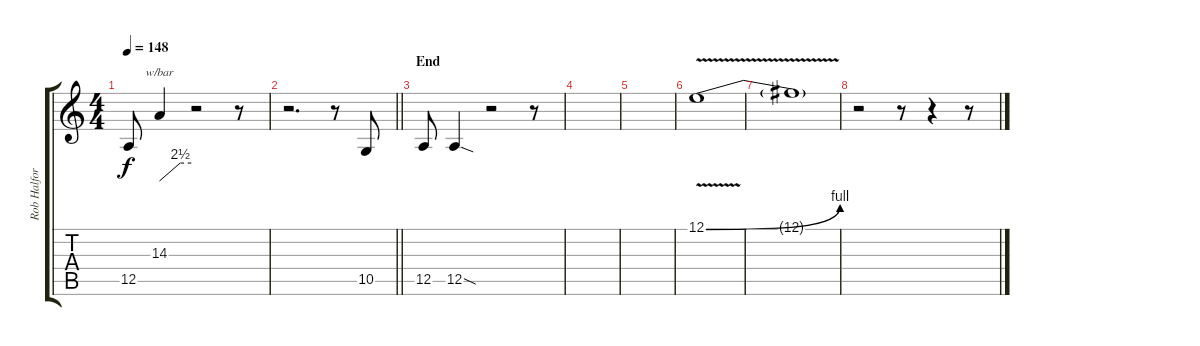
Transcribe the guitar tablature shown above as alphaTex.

\track ("Rob Halford" "Rob Halfor") {instrument violin}
\staff {score tabs}
\tuning (E4 B3 G3 D3 A2 E2) {hide}
\ts (4 4)
\tempo 148
\clef g2
\ks c
12.5.8{dy f} 14.3.4{tbe (custom default 0 0 39 10 60 10)} r.2 r.8 |
\barLineRight lightlight
r.2{d} r.8 10.5.8 |
\section ("" "End")
12.5.8 12.5{sod}.4 r.2 r.8 |
|
|
12.1{be (bend 0 0 60 4) v}.1 |
12.1{t}.1 |
r.2 r.8 r.4 r.8
